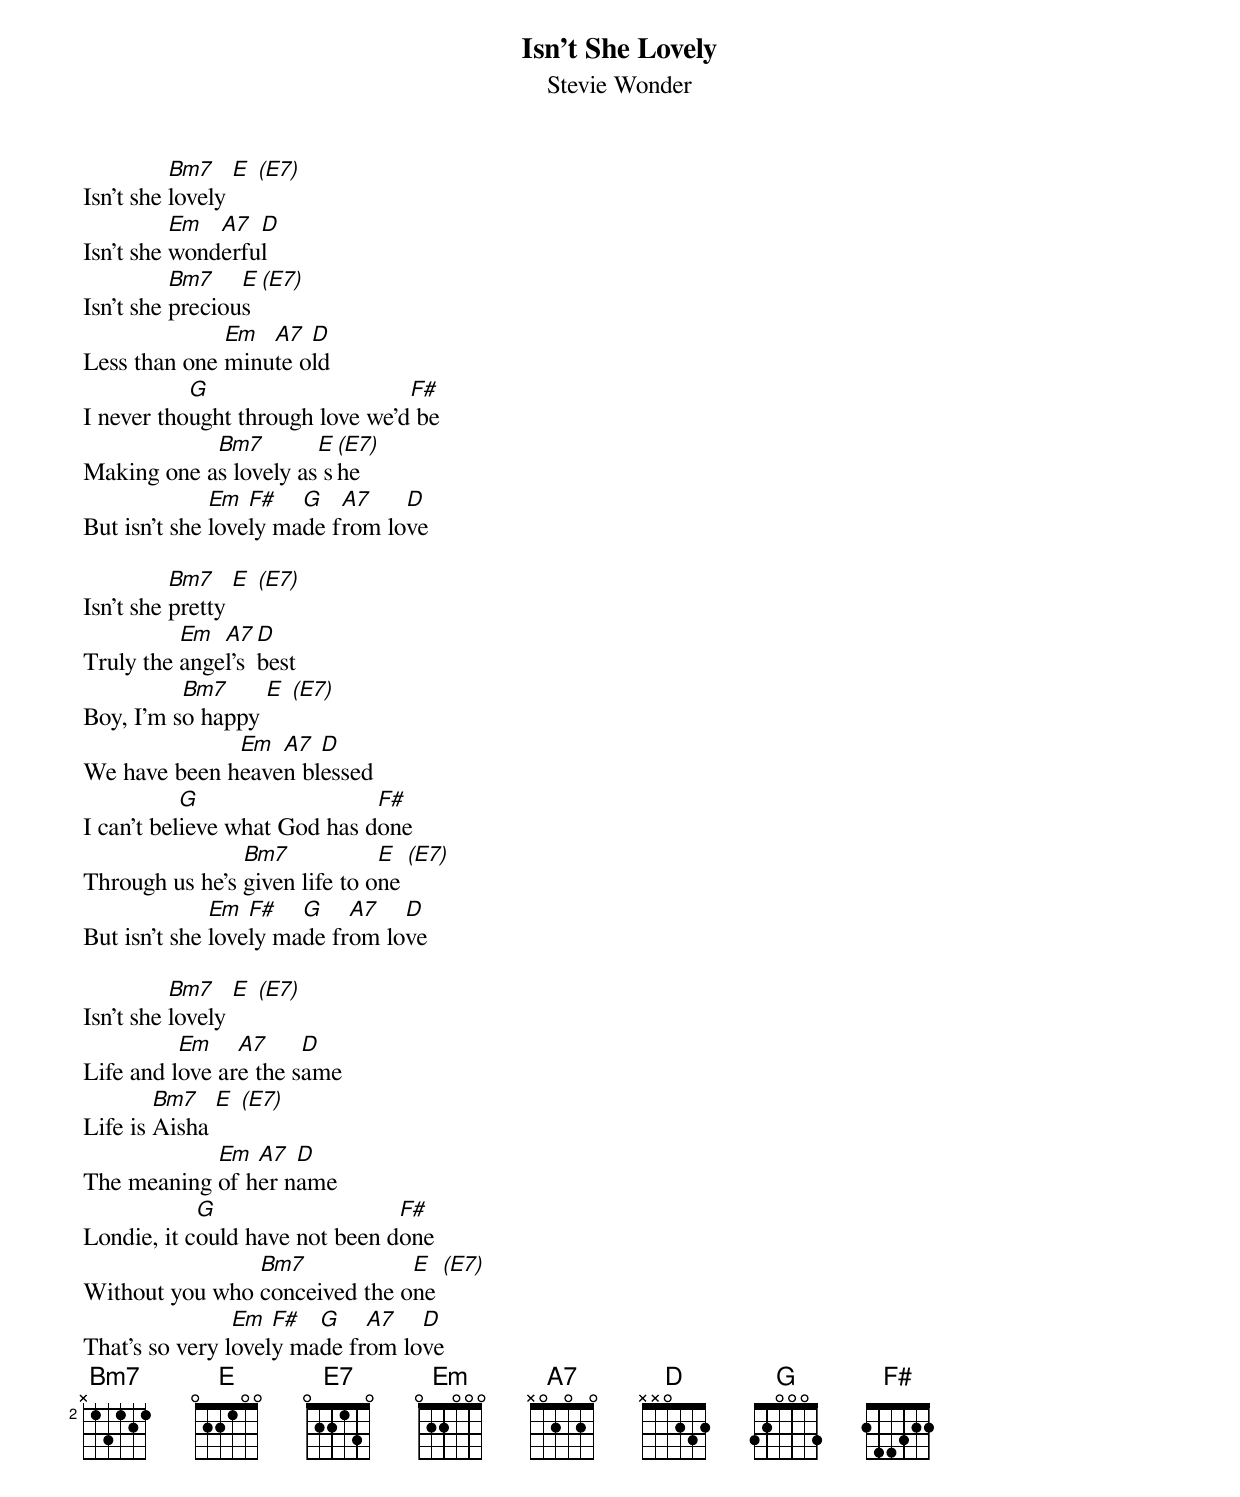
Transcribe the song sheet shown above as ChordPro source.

{title:Isn't She Lovely}
{subtitle:Stevie Wonder}
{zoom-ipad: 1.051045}

Isn't she [Bm7]lovely [E] [(E7)]
Isn't she [Em]wond[A7]erfu[D]l
Isn't she [Bm7]preciou[E]s [(E7)]
Less than one [Em]minu[A7]te o[D]ld
I never tho[G]ught through love we'd[F#] be
Making one a[Bm7]s lovely as[E] s[(E7)]he
But isn't she [Em]love[F#]ly ma[G]de f[A7]rom lo[D]ve

Isn't she [Bm7]pretty [E] [(E7)]
Truly the [Em]ange[A7]l's [D]best
Boy, I'm s[Bm7]o happy [E] [(E7)]
We have been h[Em]eave[A7]n bl[D]essed
I can't bel[G]ieve what God has d[F#]one
Through us he's [Bm7]given life to o[E]ne [(E7)]
But isn't she [Em]love[F#]ly ma[G]de fr[A7]om lo[D]ve

Isn't she [Bm7]lovely [E] [(E7)]
Life and l[Em]ove ar[A7]e the s[D]ame
Life is [Bm7]Aisha [E] [(E7)]
The meaning [Em]of h[A7]er n[D]ame
Londie, it c[G]ould have not been d[F#]one
Without you who [Bm7]conceived the o[E]ne [(E7)]
That's so very l[Em]ovel[F#]y ma[G]de fr[A7]om lo[D]ve
